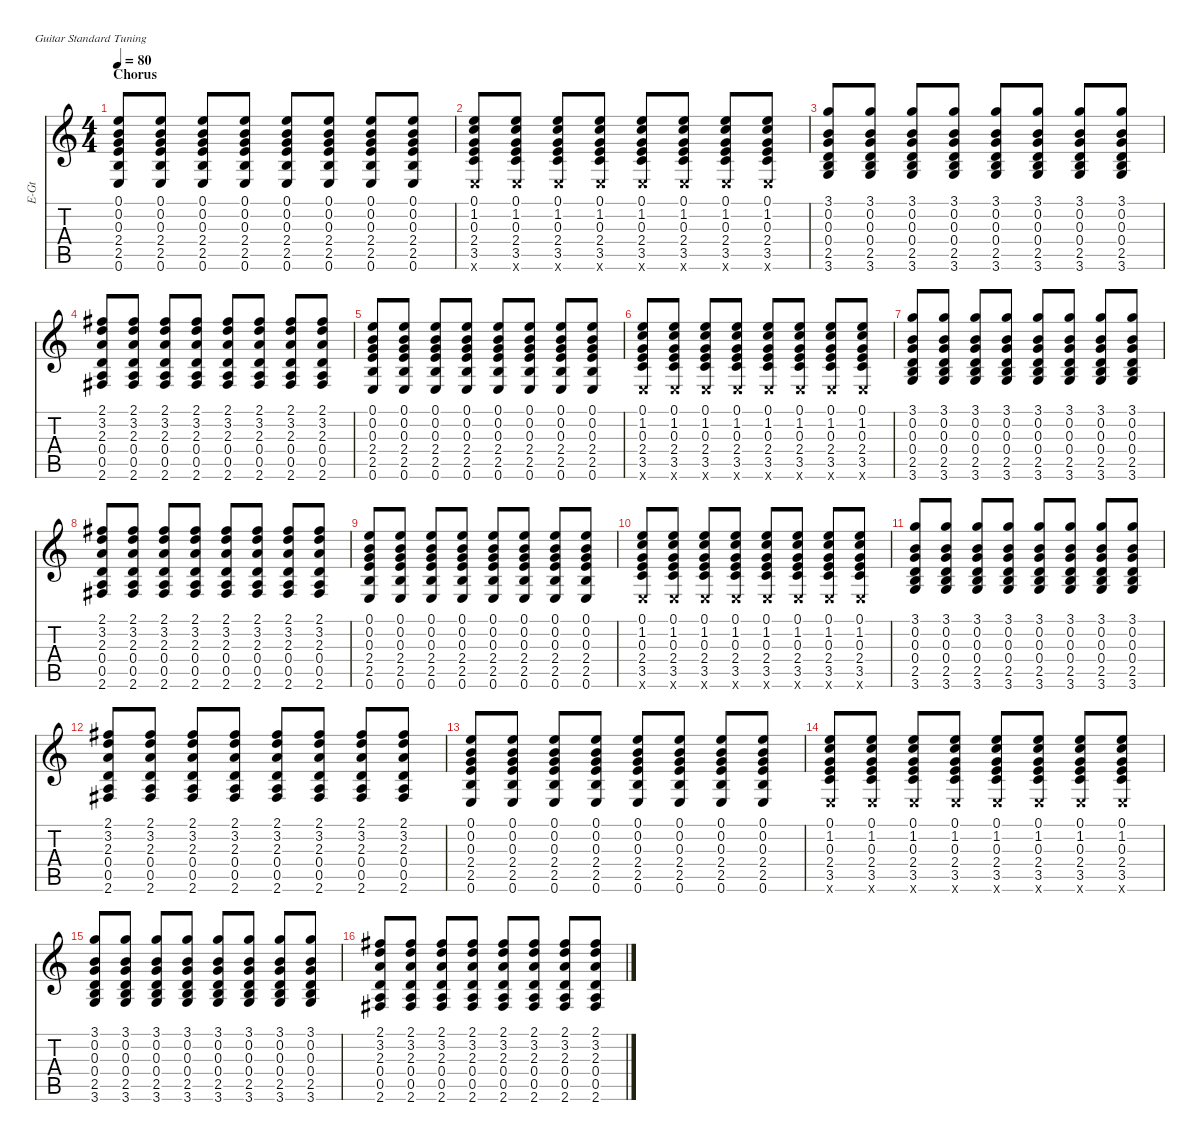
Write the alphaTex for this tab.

\hideDynamics
\bracketExtendMode nobrackets
\otherSystemsTrackNameOrientation horizontal
\track ("Guitar2" "E-Gt") {instrument overdrivenguitar}
\staff {score tabs}
\tuning (E4 B3 G3 D3 A2 E2)
\ts (4 4)
\section ("" "Chorus")
\tempo 80
\clef g2
\ks c
(0.1 0.2 0.3 2.4 2.5 0.6).8{dy f beam Up} (0.1 0.2 0.3 2.4 2.5 0.6).8{beam Up} (0.1 0.2 0.3 2.4 2.5 0.6).8{beam Up} (0.1 0.2 0.3 2.4 2.5 0.6).8{beam Up} (0.1 0.2 0.3 2.4 2.5 0.6).8{beam Up} (0.1 0.2 0.3 2.4 2.5 0.6).8{beam Up} (0.1 0.2 0.3 2.4 2.5 0.6).8{beam Up} (0.1 0.2 0.3 2.4 2.5 0.6).8{beam Up} |
(0.1 1.2 0.3 2.4 3.5 0.6{x}).8{beam Up} (0.1 1.2 0.3 2.4 3.5 0.6{x}).8{beam Up} (0.1 1.2 0.3 2.4 3.5 0.6{x}).8{beam Up} (0.1 1.2 0.3 2.4 3.5 0.6{x}).8{beam Up} (0.1 1.2 0.3 2.4 3.5 0.6{x}).8{beam Up} (0.1 1.2 0.3 2.4 3.5 0.6{x}).8{beam Up} (0.1 1.2 0.3 2.4 3.5 0.6{x}).8{beam Up} (0.1 1.2 0.3 2.4 3.5 0.6{x}).8{beam Up} |
(3.1 0.2 0.3 0.4 2.5 3.6).8{beam Up} (3.1 0.2 0.3 0.4 2.5 3.6).8{beam Up} (3.1 0.2 0.3 0.4 2.5 3.6).8{beam Up} (3.1 0.2 0.3 0.4 2.5 3.6).8{beam Up} (3.1 0.2 0.3 0.4 2.5 3.6).8{beam Up} (3.1 0.2 0.3 0.4 2.5 3.6).8{beam Up} (3.1 0.2 0.3 0.4 2.5 3.6).8{beam Up} (3.1 0.2 0.3 0.4 2.5 3.6).8{beam Up} |
(2.1{acc #} 3.2 2.3 0.4 0.5 2.6{acc #}).8{beam Up} (2.1{acc #} 3.2 2.3 0.4 0.5 2.6{acc #}).8{beam Up} (2.1{acc #} 3.2 2.3 0.4 0.5 2.6{acc #}).8{beam Up} (2.1{acc #} 3.2 2.3 0.4 0.5 2.6{acc #}).8{beam Up} (2.1{acc #} 3.2 2.3 0.4 0.5 2.6{acc #}).8{beam Up} (2.1{acc #} 3.2 2.3 0.4 0.5 2.6{acc #}).8{beam Up} (2.1{acc #} 3.2 2.3 0.4 0.5 2.6{acc #}).8{beam Up} (2.1{acc #} 3.2 2.3 0.4 0.5 2.6{acc #}).8{beam Up} |
(0.1 0.2 0.3 2.4 2.5 0.6).8{beam Up} (0.1 0.2 0.3 2.4 2.5 0.6).8{beam Up} (0.1 0.2 0.3 2.4 2.5 0.6).8{beam Up} (0.1 0.2 0.3 2.4 2.5 0.6).8{beam Up} (0.1 0.2 0.3 2.4 2.5 0.6).8{beam Up} (0.1 0.2 0.3 2.4 2.5 0.6).8{beam Up} (0.1 0.2 0.3 2.4 2.5 0.6).8{beam Up} (0.1 0.2 0.3 2.4 2.5 0.6).8{beam Up} |
(0.1 1.2 0.3 2.4 3.5 0.6{x}).8{beam Up} (0.1 1.2 0.3 2.4 3.5 0.6{x}).8{beam Up} (0.1 1.2 0.3 2.4 3.5 0.6{x}).8{beam Up} (0.1 1.2 0.3 2.4 3.5 0.6{x}).8{beam Up} (0.1 1.2 0.3 2.4 3.5 0.6{x}).8{beam Up} (0.1 1.2 0.3 2.4 3.5 0.6{x}).8{beam Up} (0.1 1.2 0.3 2.4 3.5 0.6{x}).8{beam Up} (0.1 1.2 0.3 2.4 3.5 0.6{x}).8{beam Up} |
(3.1 0.2 0.3 0.4 2.5 3.6).8{beam Up} (3.1 0.2 0.3 0.4 2.5 3.6).8{beam Up} (3.1 0.2 0.3 0.4 2.5 3.6).8{beam Up} (3.1 0.2 0.3 0.4 2.5 3.6).8{beam Up} (3.1 0.2 0.3 0.4 2.5 3.6).8{beam Up} (3.1 0.2 0.3 0.4 2.5 3.6).8{beam Up} (3.1 0.2 0.3 0.4 2.5 3.6).8{beam Up} (3.1 0.2 0.3 0.4 2.5 3.6).8{beam Up} |
(2.1{acc #} 3.2 2.3 0.4 0.5 2.6{acc #}).8{beam Up} (2.1{acc #} 3.2 2.3 0.4 0.5 2.6{acc #}).8{beam Up} (2.1{acc #} 3.2 2.3 0.4 0.5 2.6{acc #}).8{beam Up} (2.1{acc #} 3.2 2.3 0.4 0.5 2.6{acc #}).8{beam Up} (2.1{acc #} 3.2 2.3 0.4 0.5 2.6{acc #}).8{beam Up} (2.1{acc #} 3.2 2.3 0.4 0.5 2.6{acc #}).8{beam Up} (2.1{acc #} 3.2 2.3 0.4 0.5 2.6{acc #}).8{beam Up} (2.1{acc #} 3.2 2.3 0.4 0.5 2.6{acc #}).8{beam Up} |
(0.1 0.2 0.3 2.4 2.5 0.6).8{beam Up} (0.1 0.2 0.3 2.4 2.5 0.6).8{beam Up} (0.1 0.2 0.3 2.4 2.5 0.6).8{beam Up} (0.1 0.2 0.3 2.4 2.5 0.6).8{beam Up} (0.1 0.2 0.3 2.4 2.5 0.6).8{beam Up} (0.1 0.2 0.3 2.4 2.5 0.6).8{beam Up} (0.1 0.2 0.3 2.4 2.5 0.6).8{beam Up} (0.1 0.2 0.3 2.4 2.5 0.6).8{beam Up} |
(0.1 1.2 0.3 2.4 3.5 0.6{x}).8{beam Up} (0.1 1.2 0.3 2.4 3.5 0.6{x}).8{beam Up} (0.1 1.2 0.3 2.4 3.5 0.6{x}).8{beam Up} (0.1 1.2 0.3 2.4 3.5 0.6{x}).8{beam Up} (0.1 1.2 0.3 2.4 3.5 0.6{x}).8{beam Up} (0.1 1.2 0.3 2.4 3.5 0.6{x}).8{beam Up} (0.1 1.2 0.3 2.4 3.5 0.6{x}).8{beam Up} (0.1 1.2 0.3 2.4 3.5 0.6{x}).8{beam Up} |
(3.1 0.2 0.3 0.4 2.5 3.6).8{beam Up} (3.1 0.2 0.3 0.4 2.5 3.6).8{beam Up} (3.1 0.2 0.3 0.4 2.5 3.6).8{beam Up} (3.1 0.2 0.3 0.4 2.5 3.6).8{beam Up} (3.1 0.2 0.3 0.4 2.5 3.6).8{beam Up} (3.1 0.2 0.3 0.4 2.5 3.6).8{beam Up} (3.1 0.2 0.3 0.4 2.5 3.6).8{beam Up} (3.1 0.2 0.3 0.4 2.5 3.6).8{beam Up} |
(2.1{acc #} 3.2 2.3 0.4 0.5 2.6{acc #}).8{beam Up} (2.1{acc #} 3.2 2.3 0.4 0.5 2.6{acc #}).8{beam Up} (2.1{acc #} 3.2 2.3 0.4 0.5 2.6{acc #}).8{beam Up} (2.1{acc #} 3.2 2.3 0.4 0.5 2.6{acc #}).8{beam Up} (2.1{acc #} 3.2 2.3 0.4 0.5 2.6{acc #}).8{beam Up} (2.1{acc #} 3.2 2.3 0.4 0.5 2.6{acc #}).8{beam Up} (2.1{acc #} 3.2 2.3 0.4 0.5 2.6{acc #}).8{beam Up} (2.1{acc #} 3.2 2.3 0.4 0.5 2.6{acc #}).8{beam Up} |
(0.1 0.2 0.3 2.4 2.5 0.6).8{beam Up} (0.1 0.2 0.3 2.4 2.5 0.6).8{beam Up} (0.1 0.2 0.3 2.4 2.5 0.6).8{beam Up} (0.1 0.2 0.3 2.4 2.5 0.6).8{beam Up} (0.1 0.2 0.3 2.4 2.5 0.6).8{beam Up} (0.1 0.2 0.3 2.4 2.5 0.6).8{beam Up} (0.1 0.2 0.3 2.4 2.5 0.6).8{beam Up} (0.1 0.2 0.3 2.4 2.5 0.6).8{beam Up} |
(0.1 1.2 0.3 2.4 3.5 0.6{x}).8{beam Up} (0.1 1.2 0.3 2.4 3.5 0.6{x}).8{beam Up} (0.1 1.2 0.3 2.4 3.5 0.6{x}).8{beam Up} (0.1 1.2 0.3 2.4 3.5 0.6{x}).8{beam Up} (0.1 1.2 0.3 2.4 3.5 0.6{x}).8{beam Up} (0.1 1.2 0.3 2.4 3.5 0.6{x}).8{beam Up} (0.1 1.2 0.3 2.4 3.5 0.6{x}).8{beam Up} (0.1 1.2 0.3 2.4 3.5 0.6{x}).8{beam Up} |
(3.1 0.2 0.3 0.4 2.5 3.6).8{beam Up} (3.1 0.2 0.3 0.4 2.5 3.6).8{beam Up} (3.1 0.2 0.3 0.4 2.5 3.6).8{beam Up} (3.1 0.2 0.3 0.4 2.5 3.6).8{beam Up} (3.1 0.2 0.3 0.4 2.5 3.6).8{beam Up} (3.1 0.2 0.3 0.4 2.5 3.6).8{beam Up} (3.1 0.2 0.3 0.4 2.5 3.6).8{beam Up} (3.1 0.2 0.3 0.4 2.5 3.6).8{beam Up} |
(2.1{acc #} 3.2 2.3 0.4 0.5 2.6{acc #}).8{beam Up} (2.1{acc #} 3.2 2.3 0.4 0.5 2.6{acc #}).8{beam Up} (2.1{acc #} 3.2 2.3 0.4 0.5 2.6{acc #}).8{beam Up} (2.1{acc #} 3.2 2.3 0.4 0.5 2.6{acc #}).8{beam Up} (2.1{acc #} 3.2 2.3 0.4 0.5 2.6{acc #}).8{beam Up} (2.1{acc #} 3.2 2.3 0.4 0.5 2.6{acc #}).8{beam Up} (2.1{acc #} 3.2 2.3 0.4 0.5 2.6{acc #}).8{beam Up} (2.1{acc #} 3.2 2.3 0.4 0.5 2.6{acc #}).8{beam Up}
